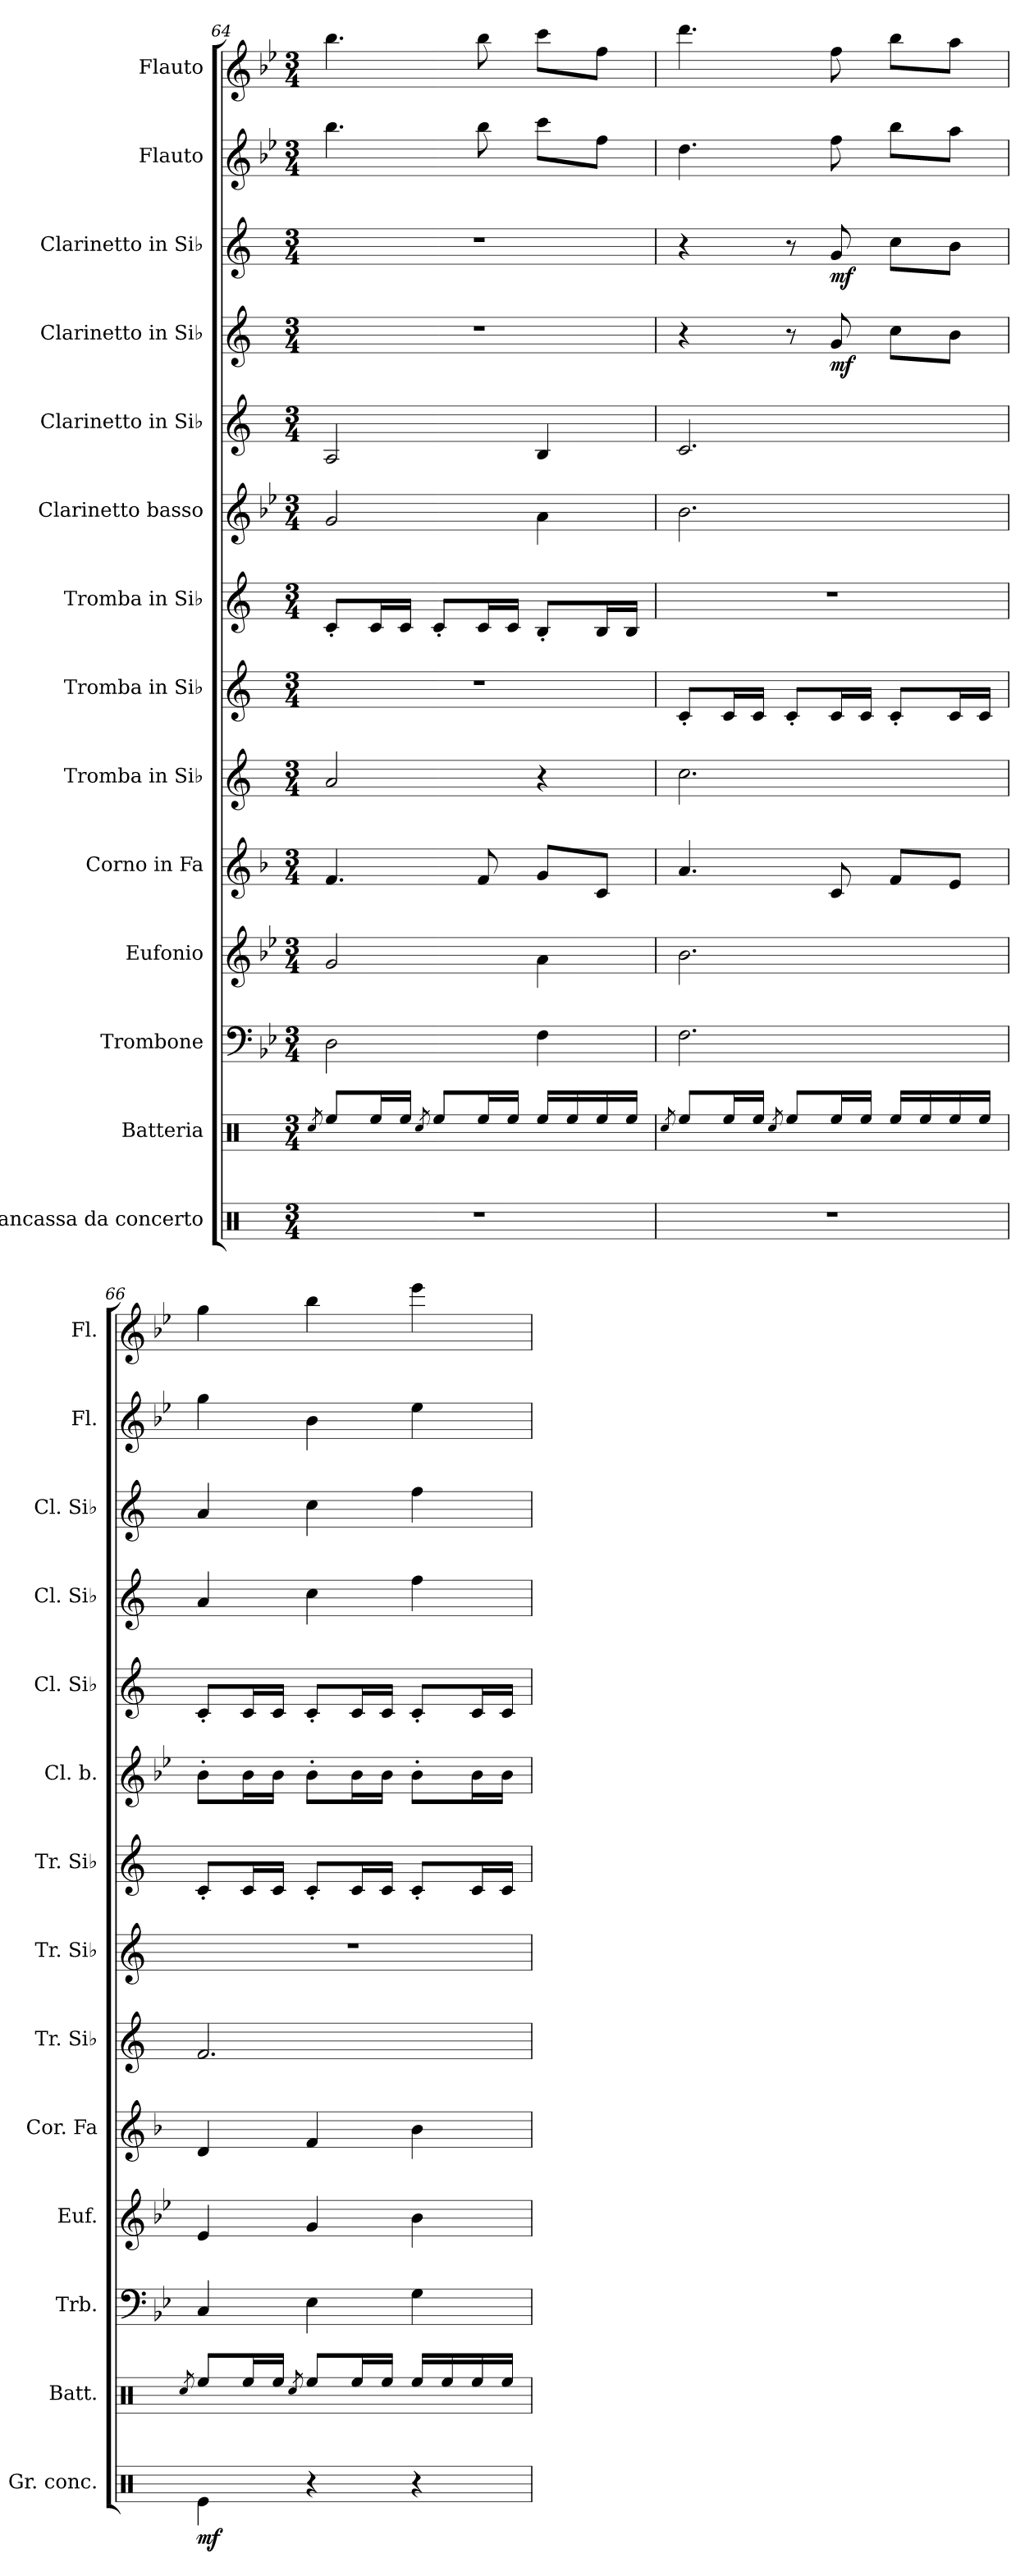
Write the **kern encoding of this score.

**kern	**dynam	**kern	**kern	**kern	**kern	**kern	**kern	**kern	**kern	**kern	**kern	**dynam	**kern	**dynam	**kern	**kern
*part14	*part14	*part13	*part12	*part11	*part10	*part9	*part8	*part7	*part6	*part5	*part4	*part4	*part3	*part3	*part2	*part1
*staff14	*staff14	*staff13	*staff12	*staff11	*staff10	*staff9	*staff8	*staff7	*staff6	*staff5	*staff4	*staff4	*staff3	*staff3	*staff2	*staff1
*I"Grancassa da concerto	*	*I"Batteria	*I"Trombone	*I"Eufonio	*I"Corno in Fa	*I"Tromba in Si♭	*I"Tromba in Si♭	*I"Tromba in Si♭	*I"Clarinetto basso	*I"Clarinetto in Si♭	*I"Clarinetto in Si♭	*	*I"Clarinetto in Si♭	*	*I"Flauto	*I"Flauto
*I'Gr. conc.	*	*I'Batt.	*I'Trb.	*I'Euf.	*I'Cor. Fa	*I'Tr. Si♭	*I'Tr. Si♭	*I'Tr. Si♭	*I'Cl. b.	*I'Cl. Si♭	*I'Cl. Si♭	*	*I'Cl. Si♭	*	*I'Fl.	*I'Fl.
!!LO:PB:g=z
*clefX	*	*clefX	*clefF4	*clefG2	*clefG2	*clefG2	*clefG2	*clefG2	*clefG2	*clefG2	*clefG2	*	*clefG2	*	*clefG2	*clefG2
*	*	*	*	*ITrd8c14	*ITrd4c7	*ITrd1c2	*ITrd1c2	*ITrd1c2	*ITrd8c14	*ITrd1c2	*ITrd1c2	*	*ITrd1c2	*	*	*
*k[]	*	*k[]	*k[b-e-]	*k[b-e-]	*k[b-e-]	*k[b-e-]	*k[b-e-]	*k[b-e-]	*k[b-e-]	*k[b-e-]	*k[b-e-]	*	*k[b-e-]	*	*k[b-e-]	*k[b-e-]
*M3/4	*	*M3/4	*M3/4	*M3/4	*M3/4	*M3/4	*M3/4	*M3/4	*M3/4	*M3/4	*M3/4	*	*M3/4	*	*M3/4	*M3/4
=64	=64	=64	=64	=64	=64	=64	=64	=64	=64	=64	=64	=64	=64	=64	=64	=64
.	.	8qRcc/	.	.	.	.	.	.	.	.	.	.	.	.	.	.
2.r	.	8Ree/L	2D\	2G/	4.B-/	2g/	2.r	8B-'/L	2G/	2G/	2.r	.	2.r	.	4.bb-\	4.bb-\
.	.	16Ree/L	.	.	.	.	.	16B-/L	.	.	.	.	.	.	.	.
.	.	16Ree/JJ	.	.	.	.	.	16B-/JJ	.	.	.	.	.	.	.	.
.	.	8qRcc/	.	.	.	.	.	.	.	.	.	.	.	.	.	.
.	.	8Ree/L	.	.	.	.	.	8B-'/L	.	.	.	.	.	.	.	.
.	.	16Ree/L	.	.	8B-/	.	.	16B-/L	.	.	.	.	.	.	8bb-\	8bb-\
.	.	16Ree/JJ	.	.	.	.	.	16B-/JJ	.	.	.	.	.	.	.	.
.	.	16Ree/LL	4F\	4A\	8c/L	4r	.	8A'/L	4A\	4A/	.	.	.	.	8ccc\L	8ccc\L
.	.	16Ree/	.	.	.	.	.	.	.	.	.	.	.	.	.	.
.	.	16Ree/	.	.	8F/J	.	.	16A/L	.	.	.	.	.	.	8ff\J	8ff\J
.	.	16Ree/JJ	.	.	.	.	.	16A/JJ	.	.	.	.	.	.	.	.
=65	=65	=65	=65	=65	=65	=65	=65	=65	=65	=65	=65	=65	=65	=65	=65	=65
.	.	8qRcc/	.	.	.	.	.	.	.	.	.	.	.	.	.	.
2.r	.	8Ree/L	2.F\	2.B-\	4.d/	2.b-\	8B-'/L	2.r	2.B-\	2.B-/	4r	.	4r	.	4.dd\	4.ddd\
.	.	16Ree/L	.	.	.	.	16B-/L	.	.	.	.	.	.	.	.	.
.	.	16Ree/JJ	.	.	.	.	16B-/JJ	.	.	.	.	.	.	.	.	.
.	.	8qRcc/	.	.	.	.	.	.	.	.	.	.	.	.	.	.
.	.	8Ree/L	.	.	.	.	8B-'/L	.	.	.	8r	.	8r	.	.	.
!	!	!	!	!	!	!	!	!	!	!	!	!LO:DY:b	!	!LO:DY:b	!	!
.	.	16Ree/L	.	.	8F/	.	16B-/L	.	.	.	8f/	mf	8f/	mf	8ff\	8ff\
.	.	16Ree/JJ	.	.	.	.	16B-/JJ	.	.	.	.	.	.	.	.	.
.	.	16Ree/LL	.	.	8B-/L	.	8B-'/L	.	.	.	8b-\L	.	8b-\L	.	8bb-\L	8bb-\L
.	.	16Ree/	.	.	.	.	.	.	.	.	.	.	.	.	.	.
.	.	16Ree/	.	.	8A/J	.	16B-/L	.	.	.	8a\J	.	8a\J	.	8aa\J	8aa\J
.	.	16Ree/JJ	.	.	.	.	16B-/JJ	.	.	.	.	.	.	.	.	.
=66	=66	=66	=66	=66	=66	=66	=66	=66	=66	=66	=66	=66	=66	=66	=66	=66
.	.	8qRcc/	.	.	.	.	.	.	.	.	.	.	.	.	.	.
!	!LO:DY:b	!	!	!	!	!	!	!	!	!	!	!	!	!	!	!
4Re\	mf	8Ree/L	4C/	4E-/	4G/	2.e-/	2.r	8B-'/L	8B-'\L	8B-'/L	4g/	.	4g/	.	4gg\	4gg\
.	.	16Ree/L	.	.	.	.	.	16B-/L	16B-\L	16B-/L	.	.	.	.	.	.
.	.	16Ree/JJ	.	.	.	.	.	16B-/JJ	16B-\JJ	16B-/JJ	.	.	.	.	.	.
.	.	8qRcc/	.	.	.	.	.	.	.	.	.	.	.	.	.	.
4r	.	8Ree/L	4E-\	4G/	4B-/	.	.	8B-'/L	8B-'\L	8B-'/L	4b-\	.	4b-\	.	4b-\	4bb-\
.	.	16Ree/L	.	.	.	.	.	16B-/L	16B-\L	16B-/L	.	.	.	.	.	.
.	.	16Ree/JJ	.	.	.	.	.	16B-/JJ	16B-\JJ	16B-/JJ	.	.	.	.	.	.
4r	.	16Ree/LL	4G\	4B-\	4e-\	.	.	8B-'/L	8B-'\L	8B-'/L	4ee-\	.	4ee-\	.	4ee-\	4eee-\
.	.	16Ree/	.	.	.	.	.	.	.	.	.	.	.	.	.	.
.	.	16Ree/	.	.	.	.	.	16B-/L	16B-\L	16B-/L	.	.	.	.	.	.
.	.	16Ree/JJ	.	.	.	.	.	16B-/JJ	16B-\JJ	16B-/JJ	.	.	.	.	.	.
=	=	=	=	=	=	=	=	=	=	=	=	=	=	=	=	=
*-	*-	*-	*-	*-	*-	*-	*-	*-	*-	*-	*-	*-	*-	*-	*-	*-
